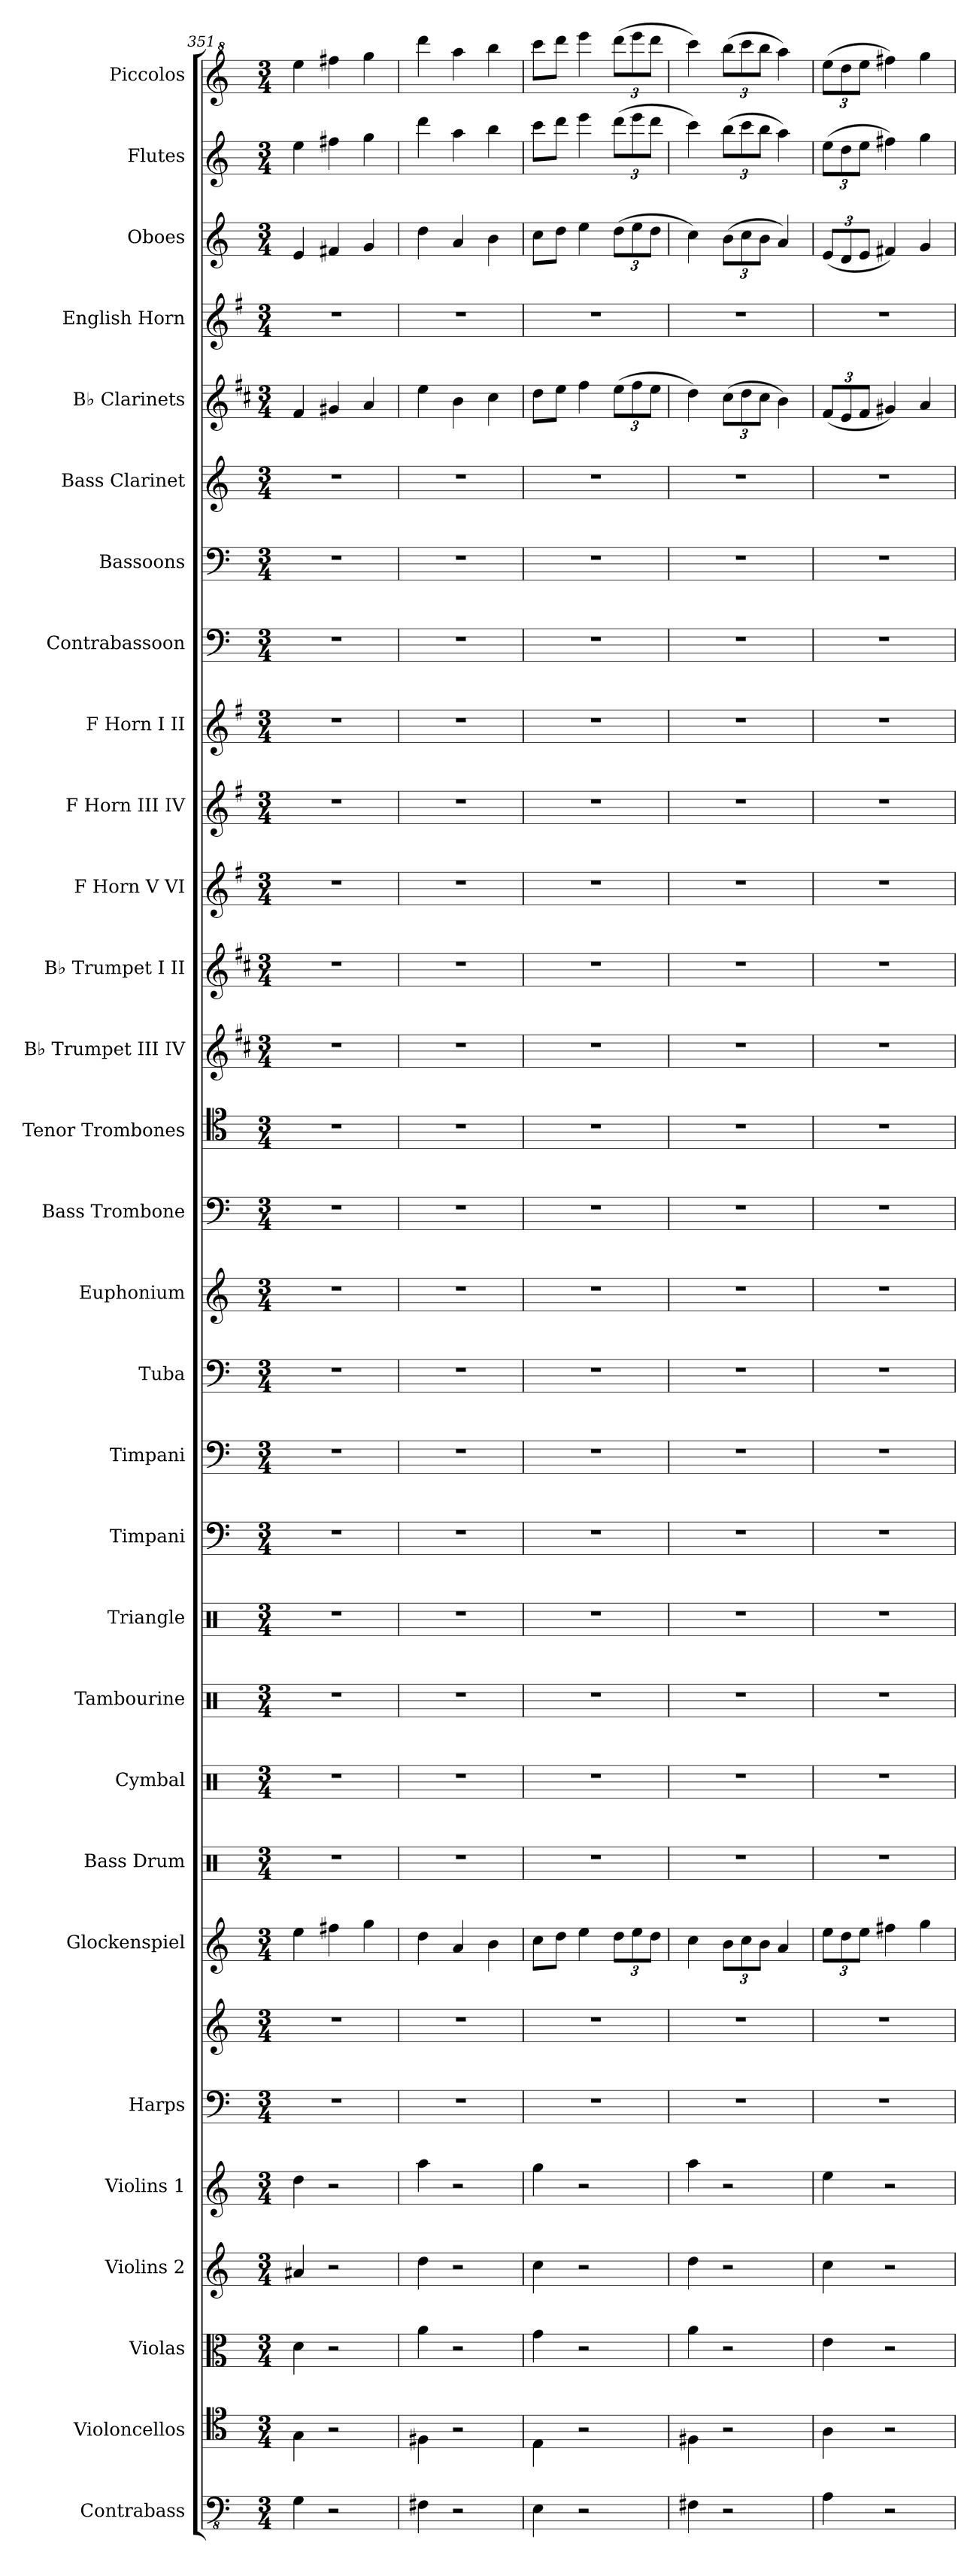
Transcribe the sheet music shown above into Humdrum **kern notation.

**kern	**kern	**kern	**kern	**kern	**kern	**kern	**kern	**kern	**kern	**kern	**kern	**kern	**kern	**kern	**kern	**kern	**kern	**kern	**kern	**kern	**kern	**kern	**kern	**kern	**kern	**kern	**kern	**kern	**kern	**kern
*part30	*part29	*part28	*part27	*part26	*part25	*part25	*part24	*part23	*part22	*part21	*part20	*part19	*part18	*part17	*part16	*part15	*part14	*part13	*part12	*part11	*part10	*part9	*part8	*part7	*part6	*part5	*part4	*part3	*part2	*part1
*staff31	*staff30	*staff29	*staff28	*staff27	*staff26	*staff25	*staff24	*staff23	*staff22	*staff21	*staff20	*staff19	*staff18	*staff17	*staff16	*staff15	*staff14	*staff13	*staff12	*staff11	*staff10	*staff9	*staff8	*staff7	*staff6	*staff5	*staff4	*staff3	*staff2	*staff1
*I"Contrabass	*I"Violoncellos	*I"Violas	*I"Violins 2	*I"Violins 1	*I"Harps	*	*I"Glockenspiel	*I"Bass Drum	*I"Cymbal	*I"Tambourine	*I"Triangle	*I"Timpani	*I"Timpani	*I"Tuba	*I"Euphonium	*I"Bass Trombone	*I"Tenor Trombones	*I"B♭ Trumpet III IV	*I"B♭ Trumpet I II	*I"F Horn V VI	*I"F Horn III IV	*I"F Horn I II	*I"Contrabassoon	*I"Bassoons	*I"Bass Clarinet	*I"B♭ Clarinets	*I"English Horn	*I"Oboes	*I"Flutes	*I"Piccolos
*I'Cb.	*I'Vc.	*I'Vla.	*I'Vln. 2	*I'Vln. 1	*I'Hrp.	*	*I'Glk.	*I'B. Dr.	*I'Cym.	*I'Tamb.	*I'Trgl.	*I'Timp.	*I'Timp.	*I'Tba.	*I'Euph.	*I'Tbn.	*I'Tbn.	*I'B♭ Tpt.	*I'B♭ Tpt.	*I'F Hn.	*I'F Hn.	*I'F Hn.	*I'Cbsn.	*I'Bsn.	*I'B. Cl.	*I'B♭ Cl.	*I'E. Hn.	*I'Ob.	*I'Fl.	*I'Picc.
*clefFv4	*clefC4	*clefC3	*clefG2	*clefG2	*clefF4	*clefG2	*clefG2	*clefX	*clefX	*clefX	*clefX	*clefF4	*clefF4	*clefF4	*clefG2	*clefF4	*clefC4	*clefG2	*clefG2	*clefG2	*clefG2	*clefG2	*clefF4	*clefF4	*clefG2	*clefG2	*clefG2	*clefG2	*clefG2	*clefG^2
*	*	*	*	*	*	*	*ITrd-14c-24	*	*	*	*	*	*	*	*ITrd8c14	*	*	*ITrd1c2	*ITrd1c2	*ITrd4c7	*ITrd4c7	*ITrd4c7	*ITrd7c12	*	*ITrd8c14	*ITrd1c2	*ITrd4c7	*	*	*
*k[]	*k[]	*k[]	*k[]	*k[]	*k[]	*k[]	*k[]	*k[]	*k[]	*k[]	*k[]	*k[]	*k[]	*k[]	*k[]	*k[]	*k[]	*k[]	*k[]	*k[]	*k[]	*k[]	*k[]	*k[]	*k[]	*k[]	*k[]	*k[]	*k[]	*k[]
*M3/4	*M3/4	*M3/4	*M3/4	*M3/4	*M3/4	*M3/4	*M3/4	*M3/4	*M3/4	*M3/4	*M3/4	*M3/4	*M3/4	*M3/4	*M3/4	*M3/4	*M3/4	*M3/4	*M3/4	*M3/4	*M3/4	*M3/4	*M3/4	*M3/4	*M3/4	*M3/4	*M3/4	*M3/4	*M3/4	*M3/4
=351	=351	=351	=351	=351	=351	=351	=351	=351	=351	=351	=351	=351	=351	=351	=351	=351	=351	=351	=351	=351	=351	=351	=351	=351	=351	=351	=351	=351	=351	=351
4GG\	4G\	4d\	4a#X/	4dd\	2.r	2.r	4eeee\	2.r	2.r	2.r	2.r	2.r	2.r	2.r	2.r	2.r	2.r	2.r	2.r	2.r	2.r	2.r	2.r	2.r	2.r	4e/	2.r	4e/	4ee\	4eee\
2r	2r	2r	2r	2r	.	.	4ffff#X\	.	.	.	.	.	.	.	.	.	.	.	.	.	.	.	.	.	.	4f#X/	.	4f#X/	4ff#X\	4fff#X\
.	.	.	.	.	.	.	4gggg\	.	.	.	.	.	.	.	.	.	.	.	.	.	.	.	.	.	.	4g/	.	4g/	4gg\	4ggg\
=352	=352	=352	=352	=352	=352	=352	=352	=352	=352	=352	=352	=352	=352	=352	=352	=352	=352	=352	=352	=352	=352	=352	=352	=352	=352	=352	=352	=352	=352	=352
4FF#X\	4F#X\	4a\	4dd\	4aa\	2.r	2.r	4dddd\	2.r	2.r	2.r	2.r	2.r	2.r	2.r	2.r	2.r	2.r	2.r	2.r	2.r	2.r	2.r	2.r	2.r	2.r	4dd\	2.r	4dd\	4ddd\	4dddd\
2r	2r	2r	2r	2r	.	.	4aaa/	.	.	.	.	.	.	.	.	.	.	.	.	.	.	.	.	.	.	4a\	.	4a/	4aa\	4aaa\
.	.	.	.	.	.	.	4bbb\	.	.	.	.	.	.	.	.	.	.	.	.	.	.	.	.	.	.	4b\	.	4b\	4bb\	4bbb\
=353	=353	=353	=353	=353	=353	=353	=353	=353	=353	=353	=353	=353	=353	=353	=353	=353	=353	=353	=353	=353	=353	=353	=353	=353	=353	=353	=353	=353	=353	=353
4EE\	4E\	4g\	4cc\	4gg\	2.r	2.r	8cccc\L	2.r	2.r	2.r	2.r	2.r	2.r	2.r	2.r	2.r	2.r	2.r	2.r	2.r	2.r	2.r	2.r	2.r	2.r	8cc\L	2.r	8cc\L	8ccc\L	8cccc\L
.	.	.	.	.	.	.	8dddd\J	.	.	.	.	.	.	.	.	.	.	.	.	.	.	.	.	.	.	8dd\J	.	8dd\J	8ddd\J	8dddd\J
2r	2r	2r	2r	2r	.	.	4eeee\	.	.	.	.	.	.	.	.	.	.	.	.	.	.	.	.	.	.	4ee\	.	4ee\	4eee\	4eeee\
*	*	*	*	*	*	*	*Xbrackettup	*	*	*	*	*	*	*	*	*	*	*	*	*	*	*	*	*	*	*Xbrackettup	*	*Xbrackettup	*Xbrackettup	*Xbrackettup
.	.	.	.	.	.	.	12dddd\L	.	.	.	.	.	.	.	.	.	.	.	.	.	.	.	.	.	.	(12dd\L	.	(12dd\L	(12ddd\L	(12dddd\L
.	.	.	.	.	.	.	12eeee\	.	.	.	.	.	.	.	.	.	.	.	.	.	.	.	.	.	.	12ee\	.	12ee\	12eee\	12eeee\
.	.	.	.	.	.	.	12dddd\J	.	.	.	.	.	.	.	.	.	.	.	.	.	.	.	.	.	.	12dd\J	.	12dd\J	12ddd\J	12dddd\J
!!LO:PB:g=z
=354	=354	=354	=354	=354	=354	=354	=354	=354	=354	=354	=354	=354	=354	=354	=354	=354	=354	=354	=354	=354	=354	=354	=354	=354	=354	=354	=354	=354	=354	=354
4FF#X\	4F#X\	4a\	4dd\	4aa\	2.r	2.r	4cccc\	2.r	2.r	2.r	2.r	2.r	2.r	2.r	2.r	2.r	2.r	2.r	2.r	2.r	2.r	2.r	2.r	2.r	2.r	4cc\)	2.r	4cc\)	4ccc\)	4cccc\)
2r	2r	2r	2r	2r	.	.	12bbb\L	.	.	.	.	.	.	.	.	.	.	.	.	.	.	.	.	.	.	(12b\L	.	(12b\L	(12bb\L	(12bbb\L
.	.	.	.	.	.	.	12cccc\	.	.	.	.	.	.	.	.	.	.	.	.	.	.	.	.	.	.	12cc\	.	12cc\	12ccc\	12cccc\
.	.	.	.	.	.	.	12bbb\J	.	.	.	.	.	.	.	.	.	.	.	.	.	.	.	.	.	.	12b\J	.	12b\J	12bb\J	12bbb\J
.	.	.	.	.	.	.	4aaa/	.	.	.	.	.	.	.	.	.	.	.	.	.	.	.	.	.	.	4a\)	.	4a/)	4aa\)	4aaa\)
=355	=355	=355	=355	=355	=355	=355	=355	=355	=355	=355	=355	=355	=355	=355	=355	=355	=355	=355	=355	=355	=355	=355	=355	=355	=355	=355	=355	=355	=355	=355
4AA\	4A\	4e\	4cc\	4ee\	2.r	2.r	12eeee\L	2.r	2.r	2.r	2.r	2.r	2.r	2.r	2.r	2.r	2.r	2.r	2.r	2.r	2.r	2.r	2.r	2.r	2.r	(12e/L	2.r	(12e/L	(12ee\L	(12eee\L
.	.	.	.	.	.	.	12dddd\	.	.	.	.	.	.	.	.	.	.	.	.	.	.	.	.	.	.	12d/	.	12d/	12dd\	12ddd\
.	.	.	.	.	.	.	12eeee\J	.	.	.	.	.	.	.	.	.	.	.	.	.	.	.	.	.	.	12e/J	.	12e/J	12ee\J	12eee\J
2r	2r	2r	2r	2r	.	.	4ffff#X\	.	.	.	.	.	.	.	.	.	.	.	.	.	.	.	.	.	.	4f#X/)	.	4f#X/)	4ff#X\)	4fff#X\)
.	.	.	.	.	.	.	4gggg\	.	.	.	.	.	.	.	.	.	.	.	.	.	.	.	.	.	.	4g/	.	4g/	4gg\	4ggg\
=	=	=	=	=	=	=	=	=	=	=	=	=	=	=	=	=	=	=	=	=	=	=	=	=	=	=	=	=	=	=
*-	*-	*-	*-	*-	*-	*-	*-	*-	*-	*-	*-	*-	*-	*-	*-	*-	*-	*-	*-	*-	*-	*-	*-	*-	*-	*-	*-	*-	*-	*-
